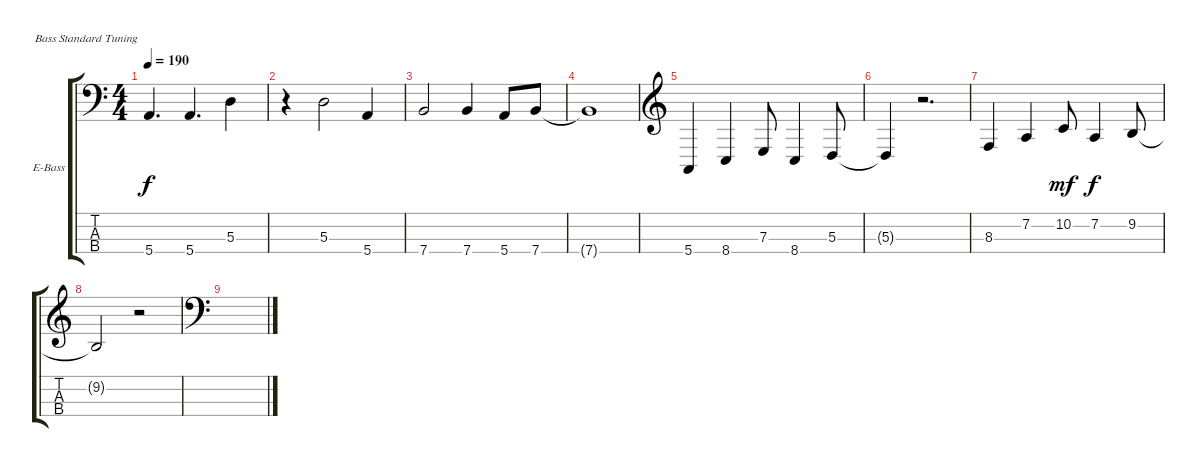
\defaultSystemsLayout 4
\bracketExtendMode groupsimilarinstruments
\firstSystemTrackNameOrientation horizontal
\otherSystemsTrackNameOrientation horizontal
\track ("Electric Bass" "E-Bass") {instrument electricbassfinger}
\staff {score tabs}
\tuning (G2 D2 A1 E1)
\ts (4 4)
\tempo 190
\clef f4
\scale
0.333333
\ks c
5.4.4{d dy f} 5.4.4{d} 5.3.4 |
\scale
0.333333 r.4 5.3.2 5.4.4 |
\scale
0.333333 7.4.2 7.4.4 5.4.8 7.4.8 |
\scale
0.333333 7.4{t}.1 |
\clef g2
\scale
0.333333 5.4.4 8.4.4 7.3.8 8.4.4 5.3.8 |
\scale
0.333333 5.3{t}.4 r.2{d} |
\scale
0.333333 8.3.4 7.2.4 10.2.8{dy mf} 7.2.4{dy f} 9.2.8 |
\scale
0.333333 9.2{t}.2 r.2 |
\clef f4
\scale
0.333333 |
\scale
0.333333 |
\scale
0.333333 |
\scale
0.333333 |
\scale
0.333333 |
\scale
0.333333 |
\scale
0.333333 |
\scale
0.333333
